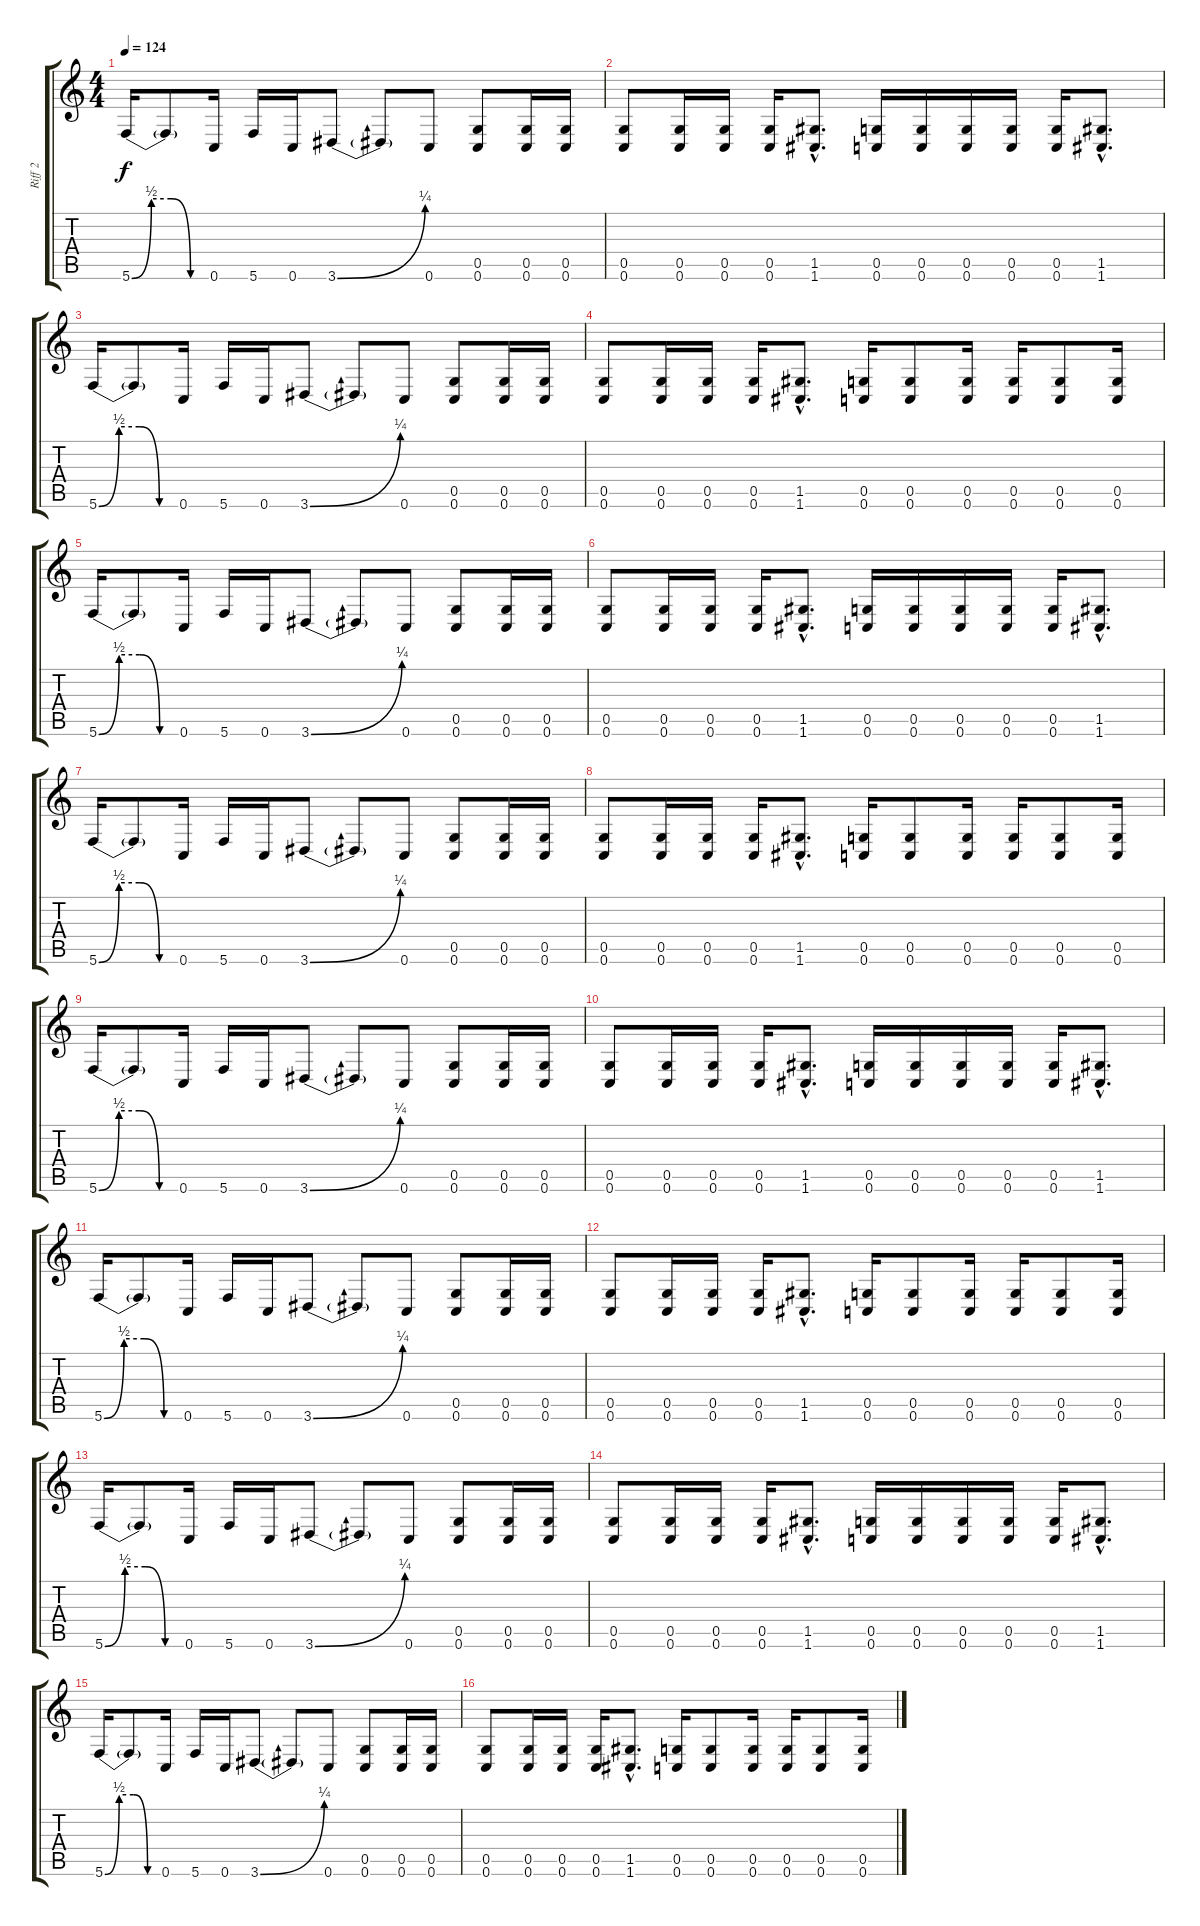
\track ("Riff 2" "Riff 2") {instrument distortionguitar}
\staff {score tabs}
\tuning (D4 A3 F3 C3 G2 C2) {hide}
\ts (4 4)
\tempo 124
\clef g2
\ks c
5.6{be (custom 0 0 15 2 30 2 45 0 60 0)}.16{dy f} 5.6{t}.8 0.6.16 5.6.16 0.6.16 3.6{be (bend 0 0 60 1)}.8 3.6{t}.8 0.6.8 (0.5 0.6).8 (0.5 0.6).16 (0.5 0.6).16 |
(0.5 0.6).8 (0.5 0.6).16 (0.5 0.6).16 (0.5 0.6).16 (1.5{hac} 1.6{hac}).8{d} (0.5 0.6).16 (0.5 0.6).16 (0.5 0.6).16 (0.5 0.6).16 (0.5 0.6).16 (1.5{hac} 1.6{hac}).8{d} |
5.6{be (custom 0 0 15 2 30 2 45 0 60 0)}.16 5.6{t}.8 0.6.16 5.6.16 0.6.16 3.6{be (bend 0 0 60 1)}.8 3.6{t}.8 0.6.8 (0.5 0.6).8 (0.5 0.6).16 (0.5 0.6).16 |
(0.5 0.6).8 (0.5 0.6).16 (0.5 0.6).16 (0.5 0.6).16 (1.5{hac} 1.6{hac}).8{d} (0.5 0.6).16 (0.5 0.6).8 (0.5 0.6).16 (0.5 0.6).16 (0.5 0.6).8 (0.5 0.6).16 |
5.6{be (custom 0 0 15 2 30 2 45 0 60 0)}.16 5.6{t}.8 0.6.16 5.6.16 0.6.16 3.6{be (bend 0 0 60 1)}.8 3.6{t}.8 0.6.8 (0.5 0.6).8 (0.5 0.6).16 (0.5 0.6).16 |
(0.5 0.6).8 (0.5 0.6).16 (0.5 0.6).16 (0.5 0.6).16 (1.5{hac} 1.6{hac}).8{d} (0.5 0.6).16 (0.5 0.6).16 (0.5 0.6).16 (0.5 0.6).16 (0.5 0.6).16 (1.5{hac} 1.6{hac}).8{d} |
5.6{be (custom 0 0 15 2 30 2 45 0 60 0)}.16 5.6{t}.8 0.6.16 5.6.16 0.6.16 3.6{be (bend 0 0 60 1)}.8 3.6{t}.8 0.6.8 (0.5 0.6).8 (0.5 0.6).16 (0.5 0.6).16 |
(0.5 0.6).8 (0.5 0.6).16 (0.5 0.6).16 (0.5 0.6).16 (1.5{hac} 1.6{hac}).8{d} (0.5 0.6).16 (0.5 0.6).8 (0.5 0.6).16 (0.5 0.6).16 (0.5 0.6).8 (0.5 0.6).16 |
5.6{be (custom 0 0 15 2 30 2 45 0 60 0)}.16 5.6{t}.8 0.6.16 5.6.16 0.6.16 3.6{be (bend 0 0 60 1)}.8 3.6{t}.8 0.6.8 (0.5 0.6).8 (0.5 0.6).16 (0.5 0.6).16 |
(0.5 0.6).8 (0.5 0.6).16 (0.5 0.6).16 (0.5 0.6).16 (1.5{hac} 1.6{hac}).8{d} (0.5 0.6).16 (0.5 0.6).16 (0.5 0.6).16 (0.5 0.6).16 (0.5 0.6).16 (1.5{hac} 1.6{hac}).8{d} |
5.6{be (custom 0 0 15 2 30 2 45 0 60 0)}.16 5.6{t}.8 0.6.16 5.6.16 0.6.16 3.6{be (bend 0 0 60 1)}.8 3.6{t}.8 0.6.8 (0.5 0.6).8 (0.5 0.6).16 (0.5 0.6).16 |
(0.5 0.6).8 (0.5 0.6).16 (0.5 0.6).16 (0.5 0.6).16 (1.5{hac} 1.6{hac}).8{d} (0.5 0.6).16 (0.5 0.6).8 (0.5 0.6).16 (0.5 0.6).16 (0.5 0.6).8 (0.5 0.6).16 |
5.6{be (custom 0 0 15 2 30 2 45 0 60 0)}.16 5.6{t}.8 0.6.16 5.6.16 0.6.16 3.6{be (bend 0 0 60 1)}.8 3.6{t}.8 0.6.8 (0.5 0.6).8 (0.5 0.6).16 (0.5 0.6).16 |
(0.5 0.6).8 (0.5 0.6).16 (0.5 0.6).16 (0.5 0.6).16 (1.5{hac} 1.6{hac}).8{d} (0.5 0.6).16 (0.5 0.6).16 (0.5 0.6).16 (0.5 0.6).16 (0.5 0.6).16 (1.5{hac} 1.6{hac}).8{d} |
5.6{be (custom 0 0 15 2 30 2 45 0 60 0)}.16 5.6{t}.8 0.6.16 5.6.16 0.6.16 3.6{be (bend 0 0 60 1)}.8 3.6{t}.8 0.6.8 (0.5 0.6).8 (0.5 0.6).16 (0.5 0.6).16 |
(0.5 0.6).8 (0.5 0.6).16 (0.5 0.6).16 (0.5 0.6).16 (1.5{hac} 1.6{hac}).8{d} (0.5 0.6).16 (0.5 0.6).8 (0.5 0.6).16 (0.5 0.6).16 (0.5 0.6).8 (0.5 0.6).16
